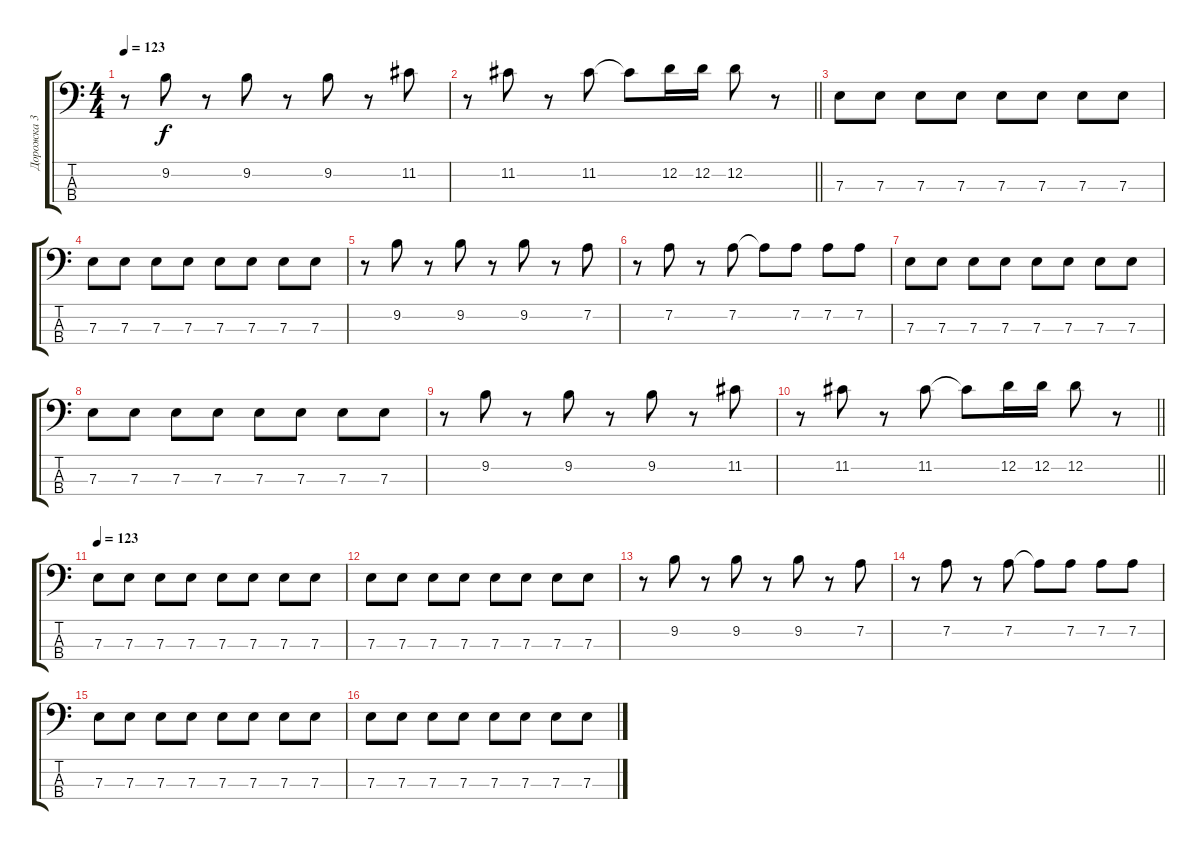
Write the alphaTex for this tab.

\track ("Дорожка 3" "Дорожка 3") {instrument electricbassfinger}
\staff {score tabs}
\tuning (G2 D2 A1 E1) {hide}
\ts (4 4)
\tempo 123
\clef f4
\ks c
r.8{dy f} 9.2.8 r.8 9.2.8 r.8 9.2.8 r.8 11.2.8 |
\barLineRight lightlight
r.8 11.2.8 r.8 11.2.8 11.2{t}.8 12.2.16 12.2.16 12.2.8 r.8 |
7.3.8 7.3.8 7.3.8 7.3.8 7.3.8 7.3.8 7.3.8 7.3.8 |
7.3.8 7.3.8 7.3.8 7.3.8 7.3.8 7.3.8 7.3.8 7.3.8 |
r.8 9.2.8 r.8 9.2.8 r.8 9.2.8 r.8 7.2.8 |
r.8 7.2.8 r.8 7.2.8 7.2{t}.8 7.2.8 7.2.8 7.2.8 |
7.3.8 7.3.8 7.3.8 7.3.8 7.3.8 7.3.8 7.3.8 7.3.8 |
7.3.8 7.3.8 7.3.8 7.3.8 7.3.8 7.3.8 7.3.8 7.3.8 |
r.8 9.2.8 r.8 9.2.8 r.8 9.2.8 r.8 11.2.8 |
\barLineRight lightlight
r.8 11.2.8 r.8 11.2.8 11.2{t}.8 12.2.16 12.2.16 12.2.8 r.8 |
\tempo 123
7.3.8 7.3.8 7.3.8 7.3.8 7.3.8 7.3.8 7.3.8 7.3.8 |
7.3.8 7.3.8 7.3.8 7.3.8 7.3.8 7.3.8 7.3.8 7.3.8 |
r.8 9.2.8 r.8 9.2.8 r.8 9.2.8 r.8 7.2.8 |
r.8 7.2.8 r.8 7.2.8 7.2{t}.8 7.2.8 7.2.8 7.2.8 |
7.3.8 7.3.8 7.3.8 7.3.8 7.3.8 7.3.8 7.3.8 7.3.8 |
7.3.8 7.3.8 7.3.8 7.3.8 7.3.8 7.3.8 7.3.8 7.3.8
